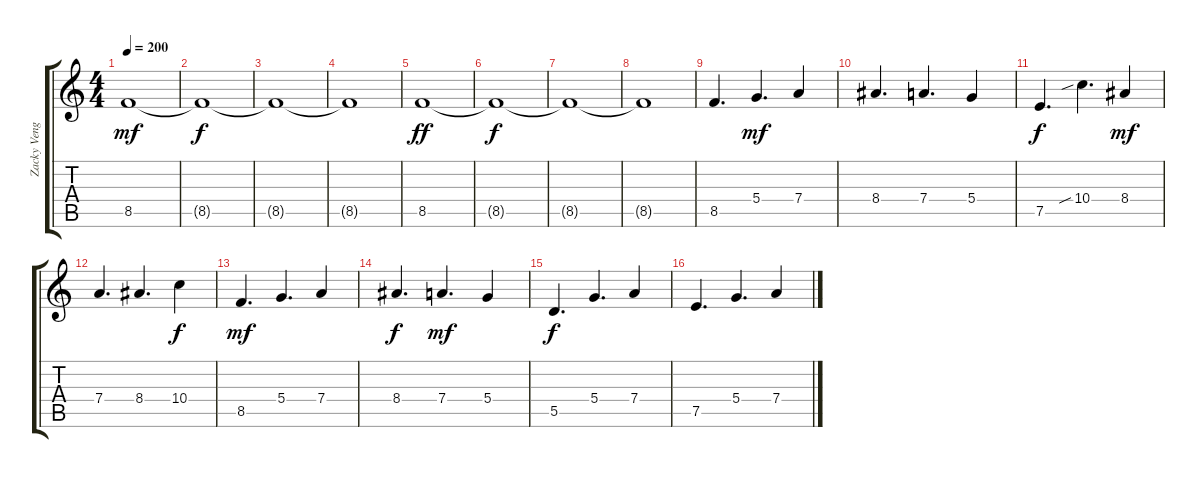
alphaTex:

\track ("Zacky Vengence" "Zacky Veng") {instrument distortionguitar}
\staff {score tabs}
\tuning (E4 B3 G3 D3 A2 D2) {hide}
\ts (4 4)
\tempo 200
\clef g2
\ks c
8.5.1{dy mf volume 12} |
8.5{t}.1{dy f} |
8.5{t}.1{volume 14} |
8.5{t}.1 |
8.5.1{dy ff volume 15} |
8.5{t}.1{dy f} |
8.5{t}.1{volume 16} |
8.5{t}.1 |
8.5.4{d} 5.4.4{d dy mf} 7.4.4 |
8.4.4{d} 7.4.4{d} 5.4.4 |
7.5.4{d dy f} 10.4{sib}.4{d} 8.4.4{dy mf} |
7.4.4{d} 8.4.4{d} 10.4.4{dy f} |
8.5.4{d dy mf} 5.4.4{d} 7.4.4 |
8.4.4{d dy f} 7.4.4{d dy mf} 5.4.4 |
5.5.4{d dy f} 5.4.4{d} 7.4.4 |
7.5.4{d} 5.4.4{d} 7.4.4
